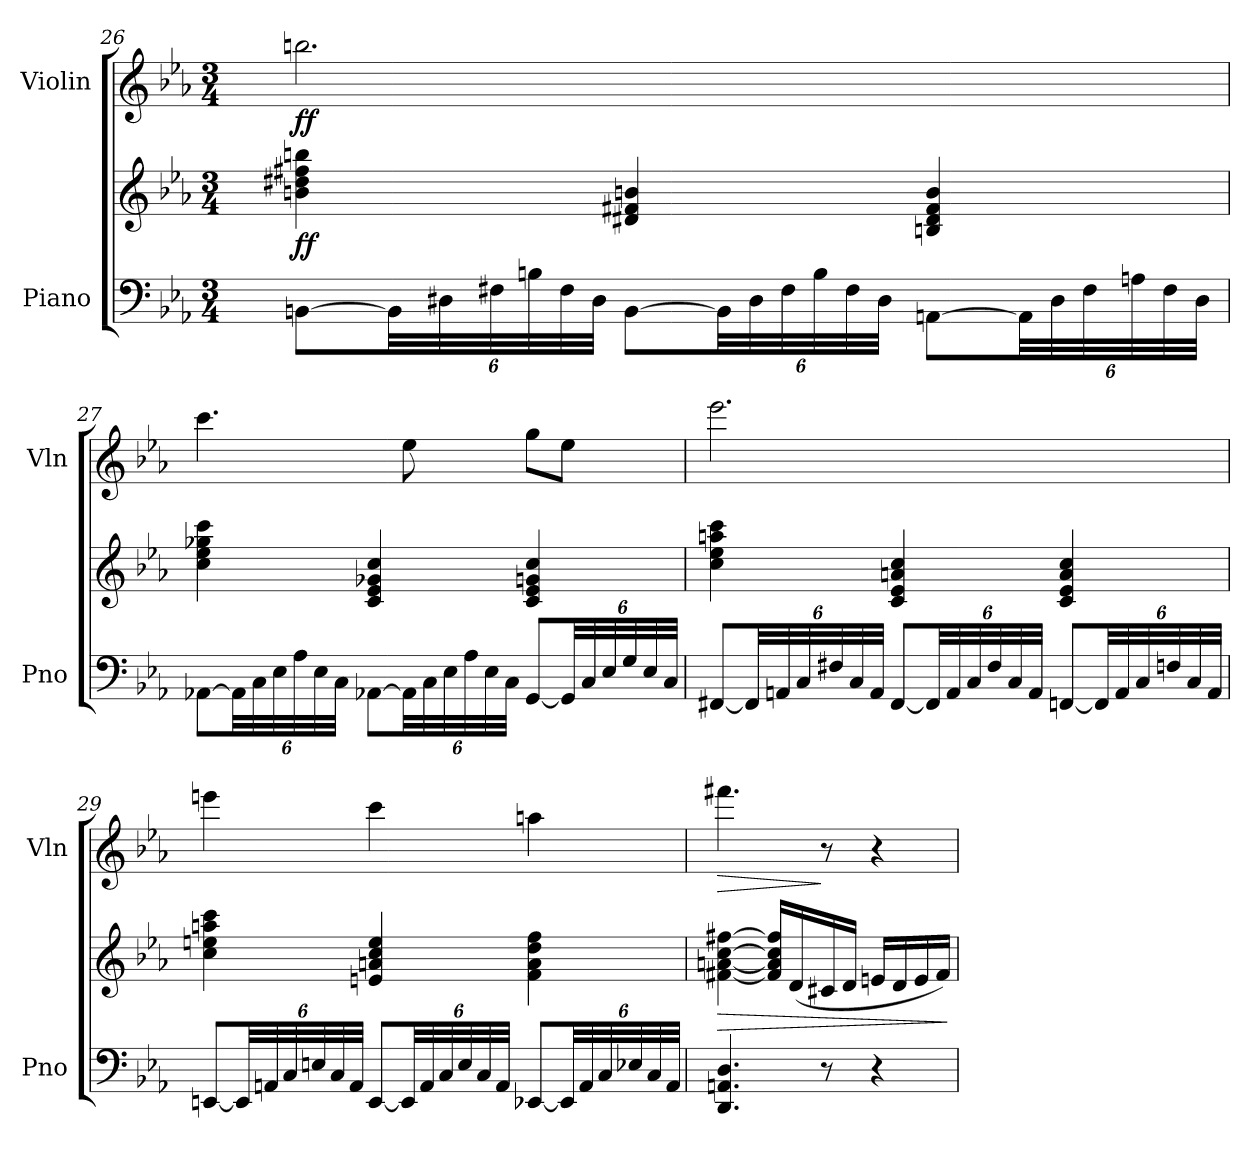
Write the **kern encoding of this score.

**kern	**kern	**dynam	**kern	**dynam
*part2	*part2	*part2	*part1	*part1
*staff3	*staff2	*staff2/3	*staff1	*staff1
*I"Piano	*	*	*I"Violin	*
*I'Pno	*	*	*I'Vln	*
!!LO:LB:g=z
*clefF4	*clefG2	*	*clefG2	*
*k[b-e-a-]	*k[b-e-a-]	*	*k[b-e-a-]	*
*M3/4	*M3/4	*	*M3/4	*
=26	=26	=26	=26	=26
!	!	!LO:DY:b	!	!LO:DY:b
[8BBn\L	4bn\ 4dd#X\ 4ff#X\ 4bbn\	ff	2.bbn\	ff
*Xbrackettup	*	*	*	*
48BB\LL]	.	.	.	.
48D#X\	.	.	.	.
48F#X\	.	.	.	.
48Bn\	.	.	.	.
48F#\	.	.	.	.
48D#\JJJ	.	.	.	.
[8BB\L	4d#X/ 4f#X/ 4bn/	.	.	.
48BB\LL]	.	.	.	.
48D#\	.	.	.	.
48F#\	.	.	.	.
48B\	.	.	.	.
48F#\	.	.	.	.
48D#\JJJ	.	.	.	.
[8AAn\L	4Bn/ 4d#/ 4f#/ 4b/	.	.	.
48AA\LL]	.	.	.	.
48D#\	.	.	.	.
48F#\	.	.	.	.
48An\	.	.	.	.
48F#\	.	.	.	.
48D#\JJJ	.	.	.	.
=27	=27	=27	=27	=27
[8AA-X\L	4cc\ 4ee-\ 4gg-X\ 4ccc\	.	4.ccc\	.
48AA-\LL]	.	.	.	.
48C\	.	.	.	.
48E-\	.	.	.	.
48A-\	.	.	.	.
48E-\	.	.	.	.
48C\JJJ	.	.	.	.
[8AA-X\L	4c/ 4e-/ 4g-X/ 4cc/	.	.	.
48AA-\LL]	.	.	8ee-\	.
48C\	.	.	.	.
48E-\	.	.	.	.
48A-\	.	.	.	.
48E-\	.	.	.	.
48C\JJJ	.	.	.	.
[8GG/L	4c/ 4e-/ 4gn/ 4cc/	.	8gg\L	.
48GG/LL]	.	.	8ee-\J	.
48C/	.	.	.	.
48E-/	.	.	.	.
48G/	.	.	.	.
48E-/	.	.	.	.
48C/JJJ	.	.	.	.
!!LO:LB:g=z
=28	=28	=28	=28	=28
[8FF#X/L	4cc\ 4ee-\ 4aan\ 4ccc\	.	2.eee-\	.
48FF#/LL]	.	.	.	.
48AAn/	.	.	.	.
48C/	.	.	.	.
48F#X/	.	.	.	.
48C/	.	.	.	.
48AA/JJJ	.	.	.	.
[8FF#/L	4c/ 4e-/ 4an/ 4cc/	.	.	.
48FF#/LL]	.	.	.	.
48AA/	.	.	.	.
48C/	.	.	.	.
48F#/	.	.	.	.
48C/	.	.	.	.
48AA/JJJ	.	.	.	.
[8FFn/L	4c/ 4e-/ 4a/ 4cc/	.	.	.
48FF/LL]	.	.	.	.
48AA/	.	.	.	.
48C/	.	.	.	.
48Fn/	.	.	.	.
48C/	.	.	.	.
48AA/JJJ	.	.	.	.
=29	=29	=29	=29	=29
[8EEn/L	4cc\ 4een\ 4aan\ 4ccc\	.	4eeen\	.
48EE/LL]	.	.	.	.
48AAn/	.	.	.	.
48C/	.	.	.	.
48En/	.	.	.	.
48C/	.	.	.	.
48AA/JJJ	.	.	.	.
[8EE/L	4en/ 4an/ 4cc/ 4ee/	.	4ccc\	.
48EE/LL]	.	.	.	.
48AA/	.	.	.	.
48C/	.	.	.	.
48E/	.	.	.	.
48C/	.	.	.	.
48AA/JJJ	.	.	.	.
[8EE-X/L	4f\ 4a\ 4dd\ 4ff\	.	4aan\	.
48EE-/LL]	.	.	.	.
48AA/	.	.	.	.
48C/	.	.	.	.
48E-X/	.	.	.	.
48C/	.	.	.	.
48AA/JJJ	.	.	.	.
!!LO:PB:g=z
=30	=30	=30	=30	=30
!	!	!LO:HP:b	!	!LO:HP:b
4.DD/ 4.AAn/ 4.D/	[4f#X\ [4an\ [4cc\ [4ff#X\	>	4.fff#X\	>
.	16f#/] 16a/] 16cc/] 16ff#/]LL	.	.	.
.	(<16d/	.	.	.
8r	16c#X/	.	8r	]
.	16d/JJ	.	.	.
4r	16en/LL	.	4r	.
.	16d/	.	.	.
.	16e/	.	.	.
.	16f#/JJ)	.	.	.
.	.	]	.	.
=	=	=	=	=
*-	*-	*-	*-	*-
